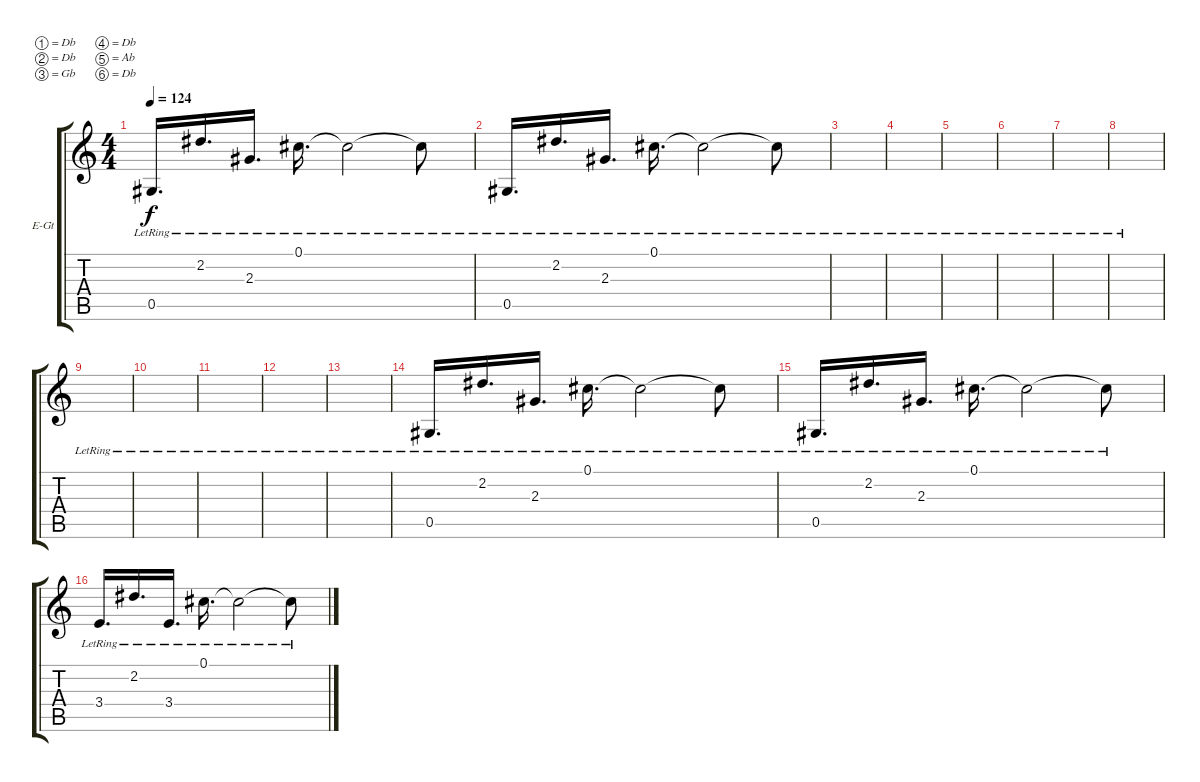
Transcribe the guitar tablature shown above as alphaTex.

\defaultSystemsLayout 4
\bracketExtendMode groupsimilarinstruments
\firstSystemTrackNameOrientation horizontal
\otherSystemsTrackNameOrientation horizontal
\track ("Clean Chorus Guitar" "E-Gt") {instrument electricguitarclean}
\staff {score tabs}
\tuning (Db4 Db4 Gb3 Db3 Ab2 Db2)
\ts (4 4)
\tempo 124
\clef g2
\scale
0.386194
\ks c
0.5{lr}.16{d dy f} 2.2{lr}.16{d} 2.3{lr}.16{d} 0.1{lr}.16{d} 0.1{lr t}.2 0.1{lr t}.8 |
\scale
0.386194 0.5{lr}.16{d} 2.2{lr}.16{d} 2.3{lr}.16{d} 0.1{lr}.16{d} 0.1{lr t}.2 0.1{lr t}.8 |
\scale
0.113806 |
\scale
0.113806 |
\scale
0.25 |
\scale
0.25 |
\scale
0.25 |
\scale
0.25 |
\scale
0.25 |
\scale
0.25 |
\scale
0.25 |
\scale
0.25 |
\scale
0.0897059 |
\scale
0.304412 0.5{lr}.16{d} 2.2{lr}.16{d} 2.3{lr}.16{d} 0.1{lr}.16{d} 0.1{lr t}.2 0.1{lr t}.8 |
\scale
0.304412 0.5{lr}.16{d} 2.2{lr}.16{d} 2.3{lr}.16{d} 0.1{lr}.16{d} 0.1{lr t}.2 0.1{lr t}.8 |
\scale
0.301471 3.4{lr}.16{d} 2.2{lr}.16{d} 3.4{lr}.16{d} 0.1{lr}.16{d} 0.1{lr t}.2 0.1{lr t}.8
